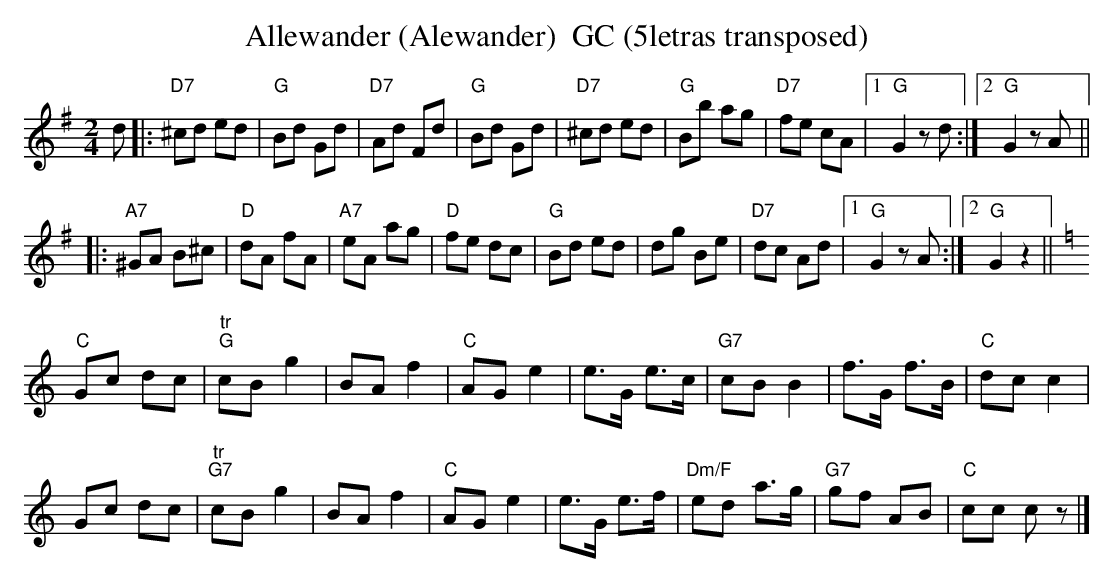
X:1
T:Allewander (Alewander)  GC (5letras transposed)
M:2/4
L:1/8
K:G transpose=3 %%MIDI gchordon
d |: "D7"^cd ed | "G"Bd Gd | "D7"Ad Fd | "G"Bd Gd | "D7"^cd ed | "G"Bb ag | "D7"fe cA |1 "G"G2zd :|2 "G"G2zA ||
|: "A7"^GA B^c | "D"dA fA | "A7"eA ag | "D"fe dc | "G"Bd ed | dg Be | "D7"dc Ad |1 "G"G2zA :|2 "G"G2z2 || [K:C]
"C"Gc dc | "tr""G"cBg2 | BA f2 | "C"AGe2 | e>G e>c | "G7"cBB2 | f>G f>B | "C"dcc2 |
Gc dc | "tr""G7"cB g2 | BAf2 | "C"AGe2 | e>G e>f | "Dm/F"ed a>g | "G7"gf AB | "C"cc cz |]
